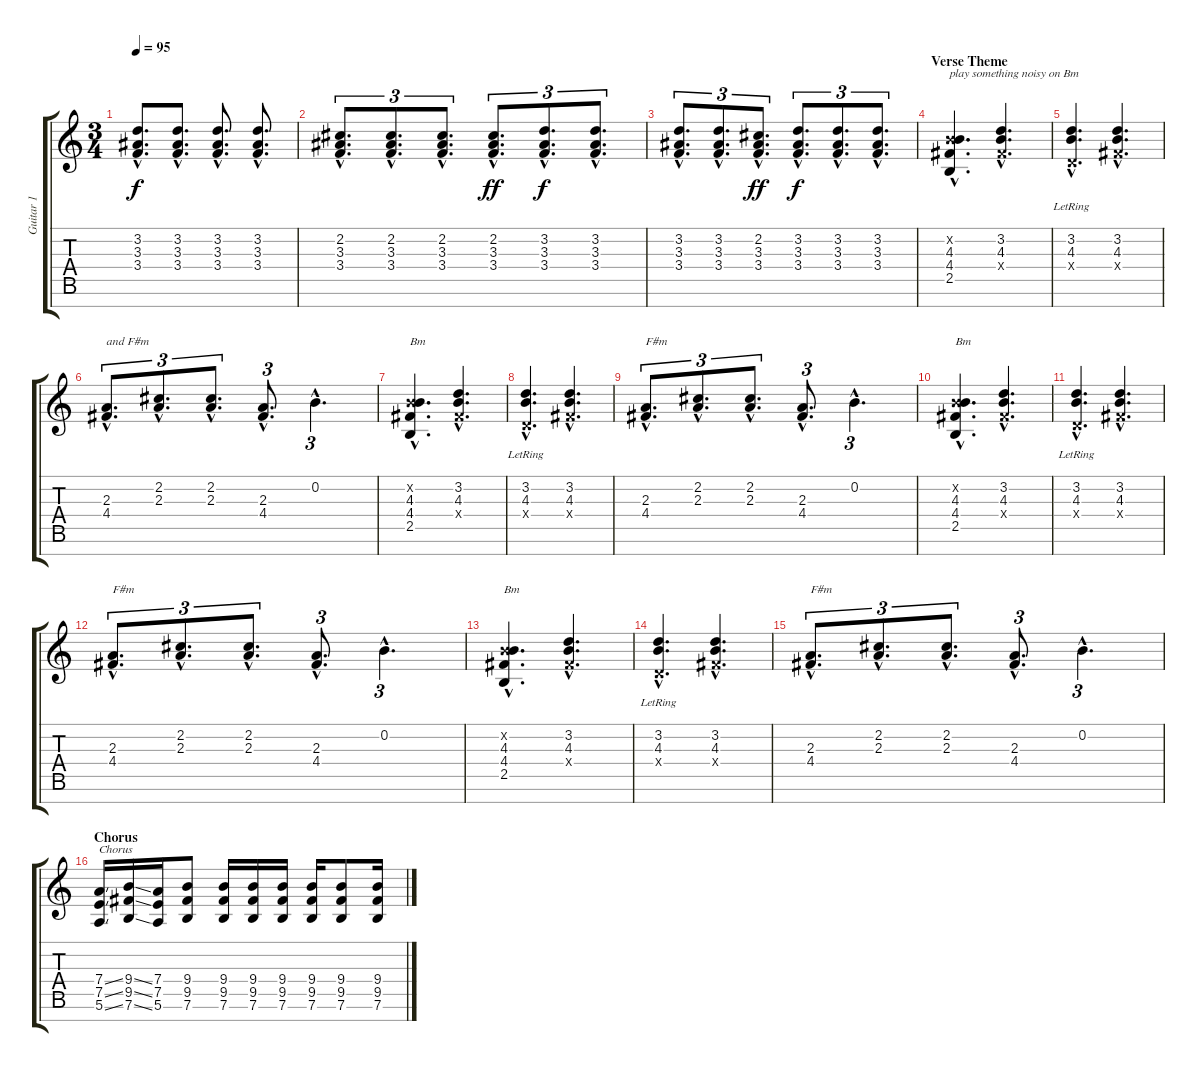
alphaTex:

\track ("Guitar 1" "Guitar 1") {instrument distortionguitar}
\staff {score tabs}
\tuning (E4 B3 G3 D3 A2 E2 B1) {hide}
\ts (3 4)
\tempo 95
\clef g2
\ks c
(3.2{hac} 3.3{hac} 3.4{hac}).8{d dy f} (3.2{hac} 3.3{hac} 3.4{hac}).8{d} (3.2{hac} 3.3{hac} 3.4{hac}).8{d} (3.2{hac} 3.3{hac} 3.4{hac}).8{d} |
(2.2{hac} 3.3{hac} 3.4{hac}).8{d tu (3 2)} (2.2{hac} 3.3{hac} 3.4{hac}).8{d tu (3 2)} (2.2{hac} 3.3{hac} 3.4{hac}).8{d tu (3 2)} (2.2{hac} 3.3{hac} 3.4{hac}).8{d tu (3 2) dy ff} (3.2{hac} 3.3{hac} 3.4{hac}).8{d tu (3 2) dy f} (3.2{hac} 3.3{hac} 3.4{hac}).8{d tu (3 2)} |
(3.2{hac} 3.3{hac} 3.4{hac}).8{d tu (3 2)} (3.2{hac} 3.3{hac} 3.4{hac}).8{d tu (3 2)} (2.2{hac} 3.3{hac} 3.4{hac}).8{d tu (3 2) dy ff} (3.2{hac} 3.3{hac} 3.4{hac}).8{d tu (3 2) dy f} (3.2{hac} 3.3{hac} 3.4{hac}).8{d tu (3 2)} (3.2{hac} 3.3{hac} 3.4{hac}).8{d tu (3 2)} |
\section ("" "Verse Theme")
(0.2{hac x} 4.3{hac} 4.4{hac} 2.5{hac}).4{d txt "play something noisy on Bm " volume 11 instrument electricguitarclean} (3.2{hac} 4.3{hac} 4.4{hac x}).4{d} |
(3.2{hac lr} 4.3{hac} 0.4{hac x}).4{d} (3.2{hac} 4.3{hac} 4.4{hac x}).4{d} |
(2.3{hac} 4.4{hac}).8{d tu (3 2) txt "and F#m"} (2.2{hac} 2.3{hac}).8{d tu (3 2)} (2.2{hac} 2.3{hac}).8{d tu (3 2)} (2.3{hac} 4.4{hac}).8{d tu (3 2)} 0.2{hac}.4{d tu (3 2)} |
(0.2{hac x} 4.3{hac} 4.4{hac} 2.5{hac}).4{d txt "Bm " instrument electricguitarclean} (3.2{hac} 4.3{hac} 4.4{hac x}).4{d} |
(3.2{hac lr} 4.3{hac} 0.4{hac x}).4{d} (3.2{hac} 4.3{hac} 4.4{hac x}).4{d} |
(2.3{hac} 4.4{hac}).8{d tu (3 2) txt "F#m"} (2.2{hac} 2.3{hac}).8{d tu (3 2)} (2.2{hac} 2.3{hac}).8{d tu (3 2)} (2.3{hac} 4.4{hac}).8{d tu (3 2)} 0.2{hac}.4{d tu (3 2)} |
(0.2{hac x} 4.3{hac} 4.4{hac} 2.5{hac}).4{d txt "Bm " instrument electricguitarclean} (3.2{hac} 4.3{hac} 4.4{hac x}).4{d} |
(3.2{hac lr} 4.3{hac} 0.4{hac x}).4{d} (3.2{hac} 4.3{hac} 4.4{hac x}).4{d} |
(2.3{hac} 4.4{hac}).8{d tu (3 2) txt "F#m"} (2.2{hac} 2.3{hac}).8{d tu (3 2)} (2.2{hac} 2.3{hac}).8{d tu (3 2)} (2.3{hac} 4.4{hac}).8{d tu (3 2)} 0.2{hac}.4{d tu (3 2)} |
(0.2{hac x} 4.3{hac} 4.4{hac} 2.5{hac}).4{d txt "Bm " instrument electricguitarclean} (3.2{hac} 4.3{hac} 4.4{hac x}).4{d} |
(3.2{hac lr} 4.3{hac} 0.4{hac x}).4{d} (3.2{hac} 4.3{hac} 4.4{hac x}).4{d} |
(2.3{hac} 4.4{hac}).8{d tu (3 2) txt "F#m"} (2.2{hac} 2.3{hac}).8{d tu (3 2)} (2.2{hac} 2.3{hac}).8{d tu (3 2)} (2.3{hac} 4.4{hac}).8{d tu (3 2)} 0.2{hac}.4{d tu (3 2)} |
\section ("" "Chorus")
(7.4{ss} 7.5{ss} 5.6{ss}).16{txt "Chorus" volume 13 instrument distortionguitar} (9.4{ss} 9.5{ss} 7.6{ss}).16 (7.4 7.5 5.6).16 (9.4 9.5 7.6).8 (9.4 9.5 7.6).16 (9.4 9.5 7.6).16 (9.4 9.5 7.6).16 (9.4 9.5 7.6).16 (9.4 9.5 7.6).8 (9.4 9.5 7.6).16
